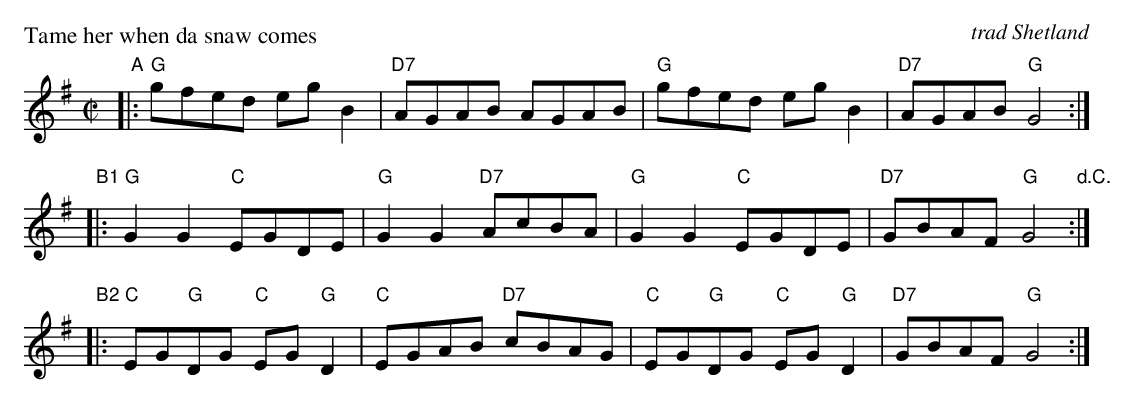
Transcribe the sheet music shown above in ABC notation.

X:1
P: Tame her when da snaw comes
C: trad Shetland
M: C|
L: 1/8
K: G
"A"\
|: "G"gfed egB2 | "D7"AGAB AGAB | "G"gfed egB2 | "D7"AGAB "G"G4 :|
"B1"\
|: "G"G2G2 "C"EGDE | "G"G2G2 "D7"AcBA | "G"G2G2 "C"EGDE | "D7"GBAF "G"G4 "d.C.":|
"B2"\
|: "C"EG"G"DG "C"EG"G"D2 | "C"EGAB "D7"cBAG | "C"EG"G"DG "C"EG"G"D2 | "D7"GBAF "G"G4 :|
